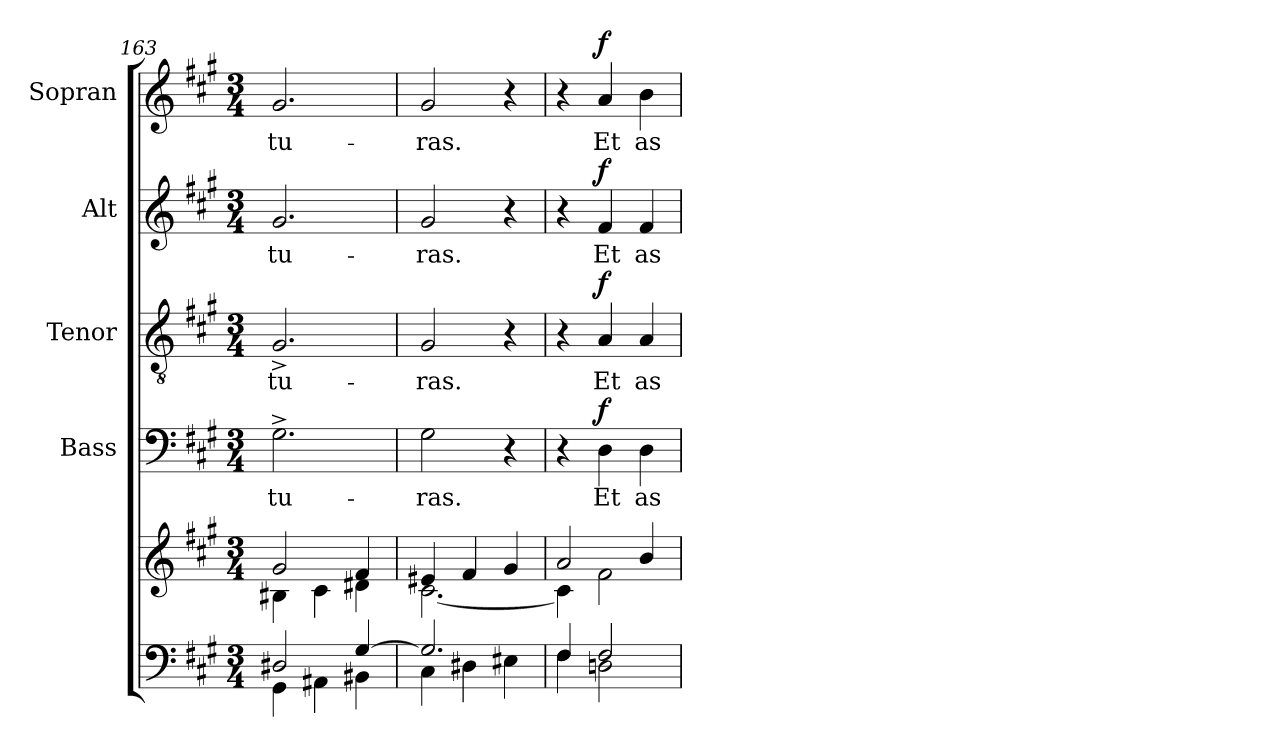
**kern	**kern	**kern	**text	**dynam	**kern	**text	**dynam	**kern	**text	**dynam	**kern	**text	**dynam
*part5	*part5	*part4	*part4	*part4	*part3	*part3	*part3	*part2	*part2	*part2	*part1	*part1	*part1
*staff6	*staff5	*staff4	*staff4	*staff4	*staff3	*staff3	*staff3	*staff2	*staff2	*staff2	*staff1	*staff1	*staff1
*	*	*I"Bass	*	*	*I"Tenor	*	*	*I"Alt	*	*	*I"Sopran	*	*
*	*	*I'B.	*	*	*I'T.	*	*	*I'A.	*	*	*I'S.	*	*
!!LO:PB:g=z
*clefF4	*clefG2	*clefF4	*	*	*clefGv2	*	*	*clefG2	*	*	*clefG2	*	*
*k[f#c#g#]	*k[f#c#g#]	*k[f#c#g#]	*	*	*k[f#c#g#]	*	*	*k[f#c#g#]	*	*	*k[f#c#g#]	*	*
*A:	*A:	*A:	*	*	*A:	*	*	*A:	*	*	*A:	*	*
*M3/4	*M3/4	*M3/4	*	*	*M3/4	*	*	*M3/4	*	*	*M3/4	*	*
=163	=163	=163	=163	=163	=163	=163	=163	=163	=163	=163	=163	=163	=163
*^	*^	*	*	*	*	*	*	*	*	*	*	*	*
!	!	!	!	!	!LO:LY:b	!	!	!LO:LY:b	!	!	!LO:LY:b	!	!	!LO:LY:b	!
2D#X/	4GG#\	2g#/	4B#X\	2.G#^>\	-tu-	.	2.G#^</	-tu-	.	2.g#/	-tu-	.	2.g#/	-tu-	.
.	4AA#X\	.	4c#\	.	.	.	.	.	.	.	.	.	.	.	.
[>4G#/	4BB#X\	4f#/	4d#X\	.	.	.	.	.	.	.	.	.	.	.	.
=164	=164	=164	=164	=164	=164	=164	=164	=164	=164	=164	=164	=164	=164	=164	=164
!	!	!	!	!	!LO:LY:b	!	!	!LO:LY:b	!	!	!LO:LY:b	!	!	!LO:LY:b	!
2.G#/]	4C#\	4e#X/	[<2.c#\	2G#\	-ras.	.	2G#/	-ras.	.	2g#/	-ras.	.	2g#/	-ras.	.
.	4D#X\	4f#/	.	.	.	.	.	.	.	.	.	.	.	.	.
.	4E#X\	4g#/	.	4r	.	.	4r	.	.	4r	.	.	4r	.	.
=165	=165	=165	=165	=165	=165	=165	=165	=165	=165	=165	=165	=165	=165	=165	=165
4F#/	4F#\	2a/	4c#\]	4r	.	.	4r	.	.	4r	.	.	4r	.	.
!	!	!	!	!	!LO:LY:b	!LO:DY:a	!	!LO:LY:b	!LO:DY:a	!	!LO:LY:b	!LO:DY:a	!	!LO:LY:b	!LO:DY:a
2F#/	2Dn\	.	2f#\	4D\	Et	f	4A/	Et	f	4f#/	Et	f	4a/	Et	f
!	!	!	!	!	!LO:LY:b	!	!	!LO:LY:b	!	!	!LO:LY:b	!	!	!LO:LY:b	!
.	.	4b/	.	4D\	as-	.	4A/	as-	.	4f#/	as-	.	4b\	as-	.
*v	*v	*	*	*	*	*	*	*	*	*	*	*	*	*	*
*	*v	*v	*	*	*	*	*	*	*	*	*	*	*	*
=	=	=	=	=	=	=	=	=	=	=	=	=	=
*-	*-	*-	*-	*-	*-	*-	*-	*-	*-	*-	*-	*-	*-
